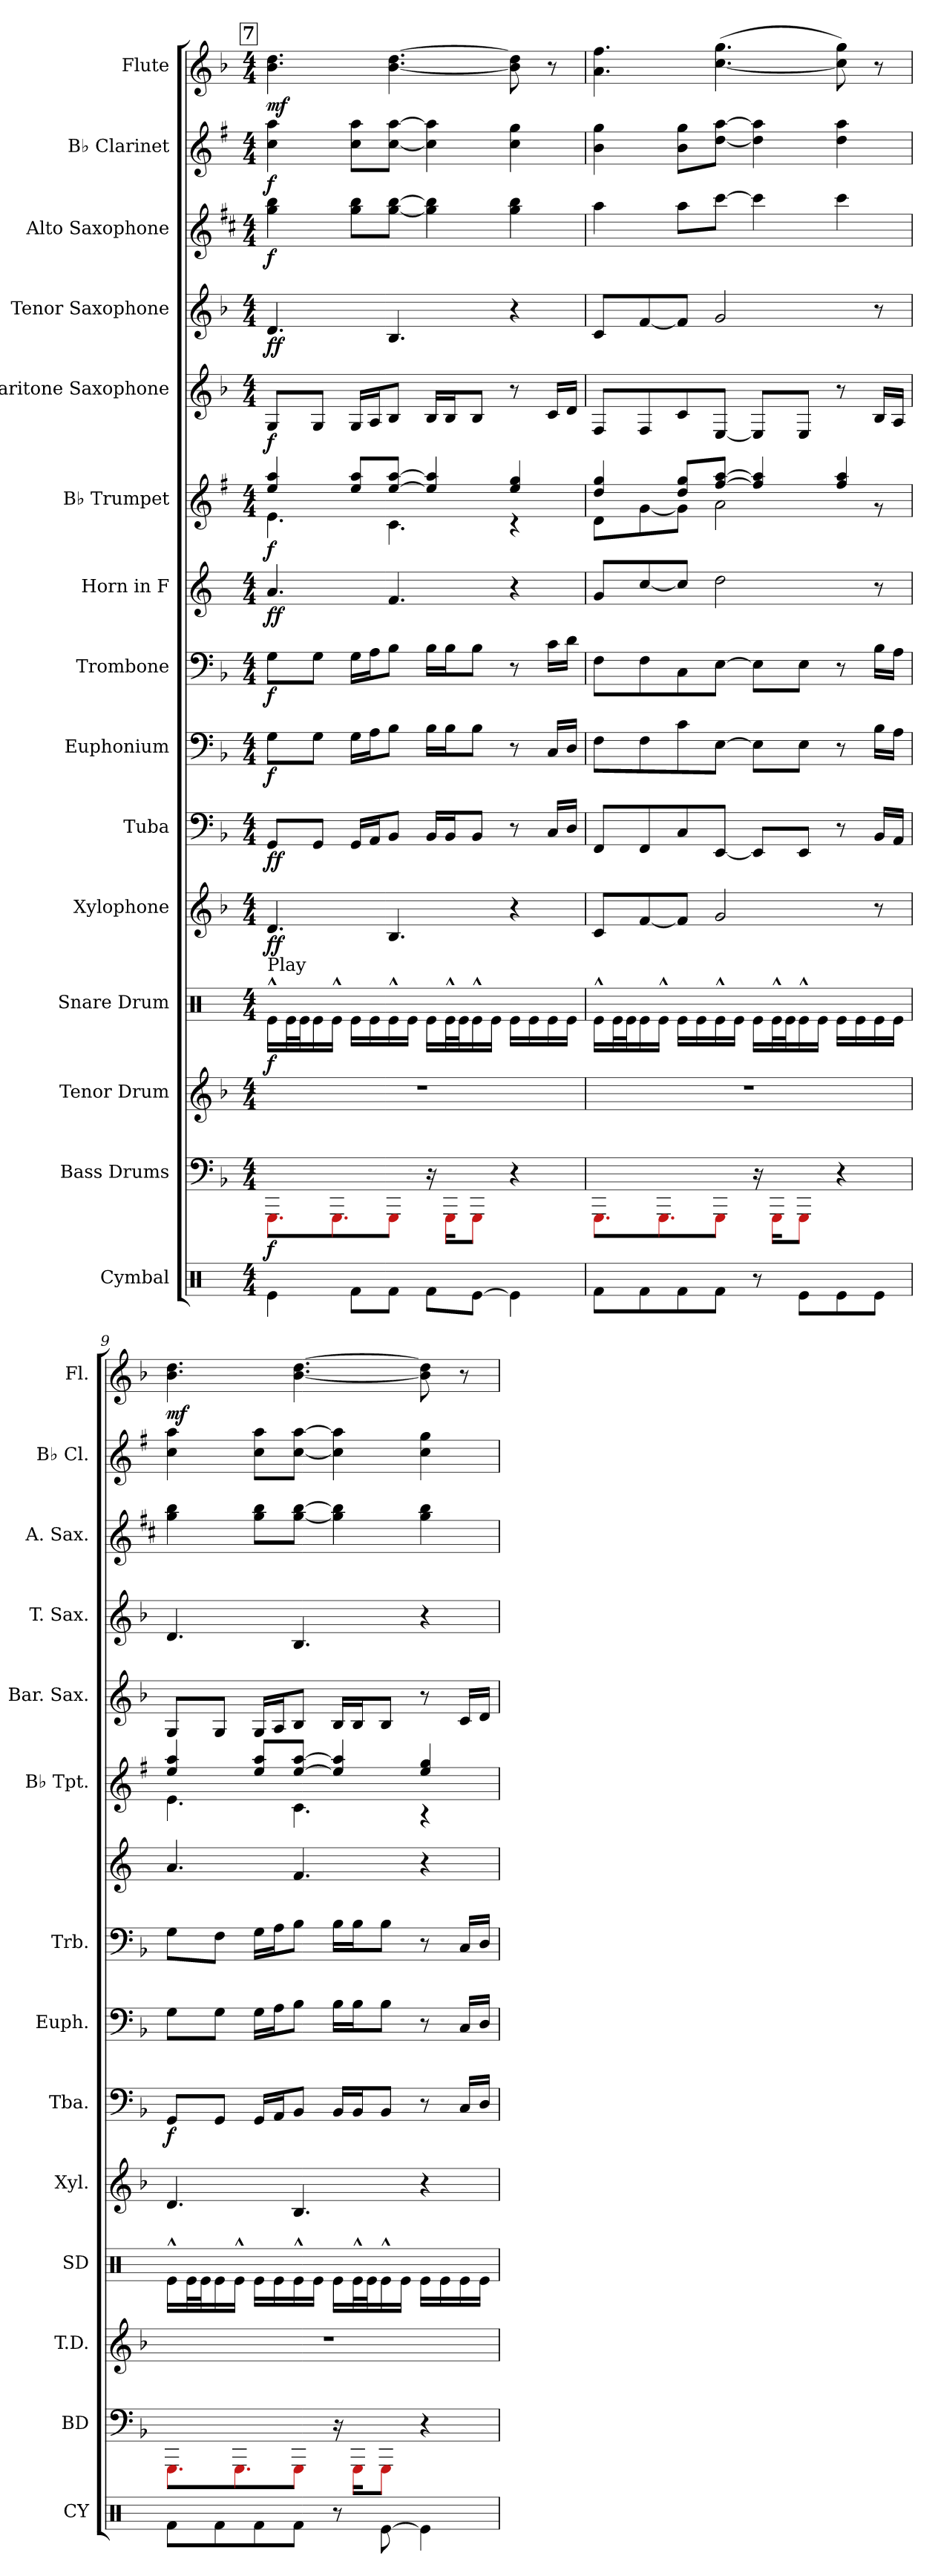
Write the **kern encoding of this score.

**kern	**kern	**dynam	**kern	**kern	**dynam	**kern	**dynam	**kern	**dynam	**kern	**dynam	**kern	**dynam	**kern	**dynam	**kern	**dynam	**kern	**dynam	**kern	**dynam	**kern	**dynam	**kern	**dynam	**kern	**dynam
*part15	*part14	*part14	*part13	*part12	*part12	*part11	*part11	*part10	*part10	*part9	*part9	*part8	*part8	*part7	*part7	*part6	*part6	*part5	*part5	*part4	*part4	*part3	*part3	*part2	*part2	*part1	*part1
*staff15	*staff14	*staff14	*staff13	*staff12	*staff12	*staff11	*staff11	*staff10	*staff10	*staff9	*staff9	*staff8	*staff8	*staff7	*staff7	*staff6	*staff6	*staff5	*staff5	*staff4	*staff4	*staff3	*staff3	*staff2	*staff2	*staff1	*staff1
*I"Cymbal	*I"Bass Drums	*	*I"Tenor Drum	*I"Snare Drum	*	*I"Xylophone	*	*I"Tuba	*	*I"Euphonium	*	*I"Trombone	*	*I"Horn in F	*	*I"B♭ Trumpet	*	*I"Baritone Saxophone	*	*I"Tenor Saxophone	*	*I"Alto Saxophone	*	*I"B♭ Clarinet	*	*I"Flute	*
*I'CY	*I'BD	*	*I'T.D.	*I'SD	*	*I'Xyl.	*	*I'Tba.	*	*I'Euph.	*	*I'Trb.	*	*	*	*I'B♭ Tpt.	*	*I'Bar. Sax.	*	*I'T. Sax.	*	*I'A. Sax.	*	*I'B♭ Cl.	*	*I'Fl.	*
*clefX	*clefF4	*	*clefG2	*clefX	*	*clefG2	*	*clefF4	*	*clefF4	*	*clefF4	*	*clefG2	*	*clefG2	*	*clefG2	*	*clefG2	*	*clefG2	*	*clefG2	*	*clefG2	*
*	*	*	*	*	*	*ITrd-7c-12	*	*	*	*	*	*	*	*ITrd4c7	*	*ITrd1c2	*	*ITrd12c21	*	*ITrd8c14	*	*ITrd5c9	*	*ITrd1c2	*	*	*
*k[]	*k[b-]	*	*k[b-]	*k[]	*	*k[b-]	*	*k[b-]	*	*k[b-]	*	*k[b-]	*	*k[b-]	*	*k[b-]	*	*k[b-]	*	*k[b-]	*	*k[b-]	*	*k[b-]	*	*k[b-]	*
*M4/4	*M4/4	*	*M4/4	*M4/4	*	*M4/4	*	*M4/4	*	*M4/4	*	*M4/4	*	*M4/4	*	*M4/4	*	*M4/4	*	*M4/4	*	*M4/4	*	*M4/4	*	*M4/4	*
!!LO:REH:place=s1:a:B:fs=14:t=7
=7	=7	=7	=7	=7	=7	=7	=7	=7	=7	=7	=7	=7	=7	=7	=7	=7	=7	=7	=7	=7	=7	=7	=7	=7	=7	=7	=7
*	*	*	*	*	*	*	*	*	*	*	*	*	*	*	*	*^	*	*	*	*	*	*	*	*	*	*	*
!	!	!	!	!LO:TX:a:t=Play	!	!	!	!	!	!	!	!	!	!	!	!	!	!	!	!	!	!	!	!	!	!	!	!
!	!	!LO:DY:b	!	!	!LO:DY:b	!	!LO:DY:b	!	!LO:DY:b	!	!	!	!	!	!	!	!	!	!	!	!	!	!	!	!	!	!	!
!	!	!	!	!	!	!	!	!	!LO:DY:n=1:b	!	!LO:DY:b	!	!LO:DY:b	!	!LO:DY:b	!	!	!LO:DY:b	!	!LO:DY:b	!	!LO:DY:b	!	!LO:DY:b	!	!LO:DY:b	!	!LO:DY:b
4Re\	8.RE\L	f	1r	16Re^^\LL	f	4.dd/	ff	8GG/L	f f	8G\L	f	8G\L	f	4.d/	ff	4dd/ 4gg/	4.d\	f	8GG/L	f	4.D/	ff	4b-\ 4dd\	f	4b-\ 4gg\	f	4.b-\ 4.dd\	mf
.	.	.	.	32Re\L	.	.	.	.	.	.	.	.	.	.	.	.	.	.	.	.	.	.	.	.	.	.	.	.
.	.	.	.	32Re\J	.	.	.	.	.	.	.	.	.	.	.	.	.	.	.	.	.	.	.	.	.	.	.	.
.	.	.	.	16Re\	.	.	.	8GG/J	.	8G\J	.	8G\J	.	.	.	.	.	.	8GG/J	.	.	.	.	.	.	.	.	.
.	8.RE\	.	.	16Re^^\JJ	.	.	.	.	.	.	.	.	.	.	.	.	.	.	.	.	.	.	.	.	.	.	.	.
8Rf\L	.	.	.	16Re\LL	.	.	.	16GG/LL	.	16G\LL	.	16G\LL	.	.	.	8dd/ 8gg/L	.	.	16GG/LL	.	.	.	8b-\ 8dd\L	.	8b-\ 8gg\L	.	.	.
.	.	.	.	16Re\	.	.	.	16AA/J	.	16A\J	.	16A\J	.	.	.	.	.	.	16AA/J	.	.	.	.	.	.	.	.	.
8Rf\J	8RE\J	.	.	16Re^^\	.	4.b-/	.	8BB-/J	.	8B-\J	.	8B-\J	.	4.B-/	.	[8dd/ [8gg/J	4.B-\	.	8BB-/J	.	4.BB-/	.	[8b-\ [8dd\J	.	[8b-\ [8gg\J	.	[4.b-\ [4.dd\	.
.	.	.	.	16Re\JJ	.	.	.	.	.	.	.	.	.	.	.	.	.	.	.	.	.	.	.	.	.	.	.	.
8Rf\L	16r	.	.	16Re\LL	.	.	.	16BB-/LL	.	16B-\LL	.	16B-\LL	.	.	.	4dd/] 4gg/]	.	.	16BB-/LL	.	.	.	4b-\] 4dd\]	.	4b-\] 4gg\]	.	.	.
.	16RE\KL	.	.	32Re^^\L	.	.	.	16BB-/J	.	16B-\J	.	16B-\J	.	.	.	.	.	.	16BB-/J	.	.	.	.	.	.	.	.	.
.	.	.	.	32Re\J	.	.	.	.	.	.	.	.	.	.	.	.	.	.	.	.	.	.	.	.	.	.	.	.
[8Re\J	8RE\J	.	.	16Re^^\	.	.	.	8BB-/J	.	8B-\J	.	8B-\J	.	.	.	.	.	.	8BB-/J	.	.	.	.	.	.	.	.	.
.	.	.	.	16Re\JJ	.	.	.	.	.	.	.	.	.	.	.	.	.	.	.	.	.	.	.	.	.	.	.	.
4Re\]	4r	.	.	16Re\LL	.	4r	.	8r	.	8r	.	8r	.	4r	.	4dd/ 4ff/	4r	.	8r	.	4r	.	4b-\ 4dd\	.	4b-\ 4ff\	.	8b-\] 8dd\]	.
.	.	.	.	16Re\	.	.	.	.	.	.	.	.	.	.	.	.	.	.	.	.	.	.	.	.	.	.	.	.
.	.	.	.	16Re\	.	.	.	16C/LL	.	16C/LL	.	16c\LL	.	.	.	.	.	.	16C/LL	.	.	.	.	.	.	.	8r	.
.	.	.	.	16Re\JJ	.	.	.	16D/JJ	.	16D/JJ	.	16d\JJ	.	.	.	.	.	.	16D/JJ	.	.	.	.	.	.	.	.	.
=8	=8	=8	=8	=8	=8	=8	=8	=8	=8	=8	=8	=8	=8	=8	=8	=8	=8	=8	=8	=8	=8	=8	=8	=8	=8	=8	=8	=8
8Rf\L	8.RE\L	.	1r	16Re^^\LL	.	8cc/L	.	8FF/L	.	8F\L	.	8F\L	.	8c/L	.	4cc/ 4ff/	8c\L	.	8FF/L	.	8C/L	.	4cc\	.	4a\ 4ff\	.	4.a\ 4.ff\	.
.	.	.	.	32Re\L	.	.	.	.	.	.	.	.	.	.	.	.	.	.	.	.	.	.	.	.	.	.	.	.
.	.	.	.	32Re\J	.	.	.	.	.	.	.	.	.	.	.	.	.	.	.	.	.	.	.	.	.	.	.	.
8Rf\	.	.	.	16Re\	.	[8ff/	.	8FF/	.	8F\	.	8F\	.	[8f/	.	.	[8f\	.	8FF/	.	[8F/	.	.	.	.	.	.	.
.	8.RE\	.	.	16Re^^\JJ	.	.	.	.	.	.	.	.	.	.	.	.	.	.	.	.	.	.	.	.	.	.	.	.
8Rf\	.	.	.	16Re\LL	.	8ff/J]	.	8C/	.	8c\	.	8C\	.	8f/J]	.	8cc/ 8ff/L	8f\J]	.	8C/	.	8F/J]	.	8cc\L	.	8a\ 8ff\L	.	.	.
.	.	.	.	16Re\	.	.	.	.	.	.	.	.	.	.	.	.	.	.	.	.	.	.	.	.	.	.	.	.
8Rf\J	8RE\J	.	.	16Re^^\	.	2gg/	.	[8EE/J	.	[8E\J	.	[8E\J	.	2g\	.	[8ee/ [8gg/J	2g\	.	[8EE/J	.	2G/	.	[8ee\J	.	[8cc\ [8gg\J	.	([4.cc\ 4.gg\	.
.	.	.	.	16Re\JJ	.	.	.	.	.	.	.	.	.	.	.	.	.	.	.	.	.	.	.	.	.	.	.	.
8r	16r	.	.	16Re\LL	.	.	.	8EE/L]	.	8E\L]	.	8E\L]	.	.	.	4ee/] 4gg/]	.	.	8EE/L]	.	.	.	4ee\]	.	4cc\] 4gg\]	.	.	.
.	16RE\KL	.	.	32Re^^\L	.	.	.	.	.	.	.	.	.	.	.	.	.	.	.	.	.	.	.	.	.	.	.	.
.	.	.	.	32Re\J	.	.	.	.	.	.	.	.	.	.	.	.	.	.	.	.	.	.	.	.	.	.	.	.
8Re\L	8RE\J	.	.	16Re^^\	.	.	.	8EE/J	.	8E\J	.	8E\J	.	.	.	.	.	.	8EE/J	.	.	.	.	.	.	.	.	.
.	.	.	.	16Re\JJ	.	.	.	.	.	.	.	.	.	.	.	.	.	.	.	.	.	.	.	.	.	.	.	.
8Re\	4r	.	.	16Re\LL	.	.	.	8r	.	8r	.	8r	.	.	.	4ee/ 4gg/	.	.	8r	.	.	.	4ee\	.	4cc\ 4gg\	.	8cc\] 8gg\)	.
.	.	.	.	16Re\	.	.	.	.	.	.	.	.	.	.	.	.	.	.	.	.	.	.	.	.	.	.	.	.
8Re\J	.	.	.	16Re\	.	8r	.	16BB-/LL	.	16B-\LL	.	16B-\LL	.	8r	.	.	8r	.	16BB-/LL	.	8r	.	.	.	.	.	8r	.
.	.	.	.	16Re\JJ	.	.	.	16AA/JJ	.	16A\JJ	.	16A\JJ	.	.	.	.	.	.	16AA/JJ	.	.	.	.	.	.	.	.	.
!!LO:PB:g=z
=9	=9	=9	=9	=9	=9	=9	=9	=9	=9	=9	=9	=9	=9	=9	=9	=9	=9	=9	=9	=9	=9	=9	=9	=9	=9	=9	=9	=9
!	!	!	!	!	!	!	!	!	!LO:DY:b	!	!	!	!	!	!	!	!	!	!	!	!	!	!	!	!	!	!	!LO:DY:b
8Rf\L	8.RE\L	.	1r	16Re^^\LL	.	4.dd/	.	8GG/L	f	8G\L	.	8G\L	.	4.d/	.	4dd/ 4gg/	4.d\	.	8GG/L	.	4.D/	.	4b-\ 4dd\	.	4b-\ 4gg\	.	4.b-\ 4.dd\	mf
.	.	.	.	32Re\L	.	.	.	.	.	.	.	.	.	.	.	.	.	.	.	.	.	.	.	.	.	.	.	.
.	.	.	.	32Re\J	.	.	.	.	.	.	.	.	.	.	.	.	.	.	.	.	.	.	.	.	.	.	.	.
8Rf\	.	.	.	16Re\	.	.	.	8GG/J	.	8G\J	.	8F\J	.	.	.	.	.	.	8GG/J	.	.	.	.	.	.	.	.	.
.	8.RE\	.	.	16Re^^\JJ	.	.	.	.	.	.	.	.	.	.	.	.	.	.	.	.	.	.	.	.	.	.	.	.
8Rf\	.	.	.	16Re\LL	.	.	.	16GG/LL	.	16G\LL	.	16G\LL	.	.	.	8dd/ 8gg/L	.	.	16GG/LL	.	.	.	8b-\ 8dd\L	.	8b-\ 8gg\L	.	.	.
.	.	.	.	16Re\	.	.	.	16AA/J	.	16A\J	.	16A\J	.	.	.	.	.	.	16AA/J	.	.	.	.	.	.	.	.	.
8Rf\J	8RE\J	.	.	16Re^^\	.	4.b-/	.	8BB-/J	.	8B-\J	.	8B-\J	.	4.B-/	.	[8dd/ [8gg/J	4.B-\	.	8BB-/J	.	4.BB-/	.	[8b-\ [8dd\J	.	[8b-\ [8gg\J	.	[4.b-\ [4.dd\	.
.	.	.	.	16Re\JJ	.	.	.	.	.	.	.	.	.	.	.	.	.	.	.	.	.	.	.	.	.	.	.	.
8r	16r	.	.	16Re\LL	.	.	.	16BB-/LL	.	16B-\LL	.	16B-\LL	.	.	.	4dd/] 4gg/]	.	.	16BB-/LL	.	.	.	4b-\] 4dd\]	.	4b-\] 4gg\]	.	.	.
.	16RE\KL	.	.	32Re^^\L	.	.	.	16BB-/J	.	16B-\J	.	16B-\J	.	.	.	.	.	.	16BB-/J	.	.	.	.	.	.	.	.	.
.	.	.	.	32Re\J	.	.	.	.	.	.	.	.	.	.	.	.	.	.	.	.	.	.	.	.	.	.	.	.
[8Re\	8RE\J	.	.	16Re^^\	.	.	.	8BB-/J	.	8B-\J	.	8B-\J	.	.	.	.	.	.	8BB-/J	.	.	.	.	.	.	.	.	.
.	.	.	.	16Re\JJ	.	.	.	.	.	.	.	.	.	.	.	.	.	.	.	.	.	.	.	.	.	.	.	.
4Re\]	4r	.	.	16Re\LL	.	4r	.	8r	.	8r	.	8r	.	4r	.	4dd/ 4ff/	4r	.	8r	.	4r	.	4b-\ 4dd\	.	4b-\ 4ff\	.	8b-\] 8dd\]	.
.	.	.	.	16Re\	.	.	.	.	.	.	.	.	.	.	.	.	.	.	.	.	.	.	.	.	.	.	.	.
.	.	.	.	16Re\	.	.	.	16C/LL	.	16C/LL	.	16C/LL	.	.	.	.	.	.	16C/LL	.	.	.	.	.	.	.	8r	.
.	.	.	.	16Re\JJ	.	.	.	16D/JJ	.	16D/JJ	.	16D/JJ	.	.	.	.	.	.	16D/JJ	.	.	.	.	.	.	.	.	.
*	*	*	*	*	*	*	*	*	*	*	*	*	*	*	*	*v	*v	*	*	*	*	*	*	*	*	*	*	*
=	=	=	=	=	=	=	=	=	=	=	=	=	=	=	=	=	=	=	=	=	=	=	=	=	=	=	=
*-	*-	*-	*-	*-	*-	*-	*-	*-	*-	*-	*-	*-	*-	*-	*-	*-	*-	*-	*-	*-	*-	*-	*-	*-	*-	*-	*-
